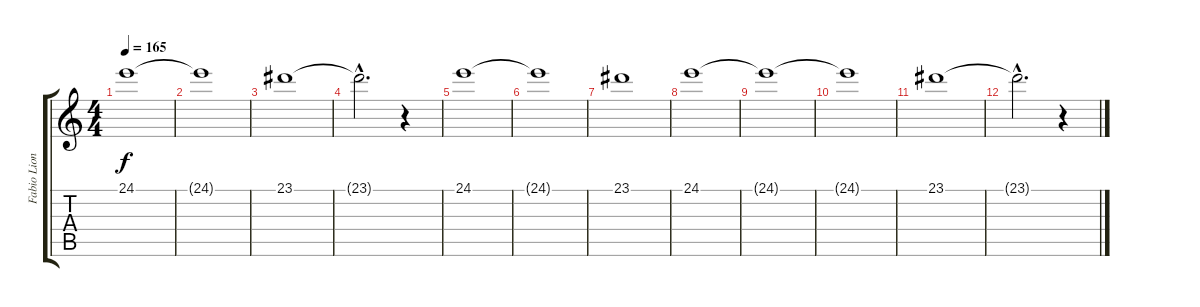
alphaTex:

\track ("Fabio Lione (Bck vocals)" "Fabio Lion") {instrument lead6voice}
\staff {score tabs}
\tuning (E4 B3 G3 D3 A2 E2) {hide}
\ts (4 4)
\tempo 165
\clef g2
\ks c
24.1{t}.1{dy f} |
24.1{t}.1 |
23.1.1{volume 6} |
23.1{hac t}.2{d} r.4 |
24.1.1 |
24.1{t}.1 |
23.1.1 |
24.1.1{volume 1} |
24.1{t}.1 |
24.1{t}.1 |
23.1.1 |
23.1{hac t}.2{d} r.4
